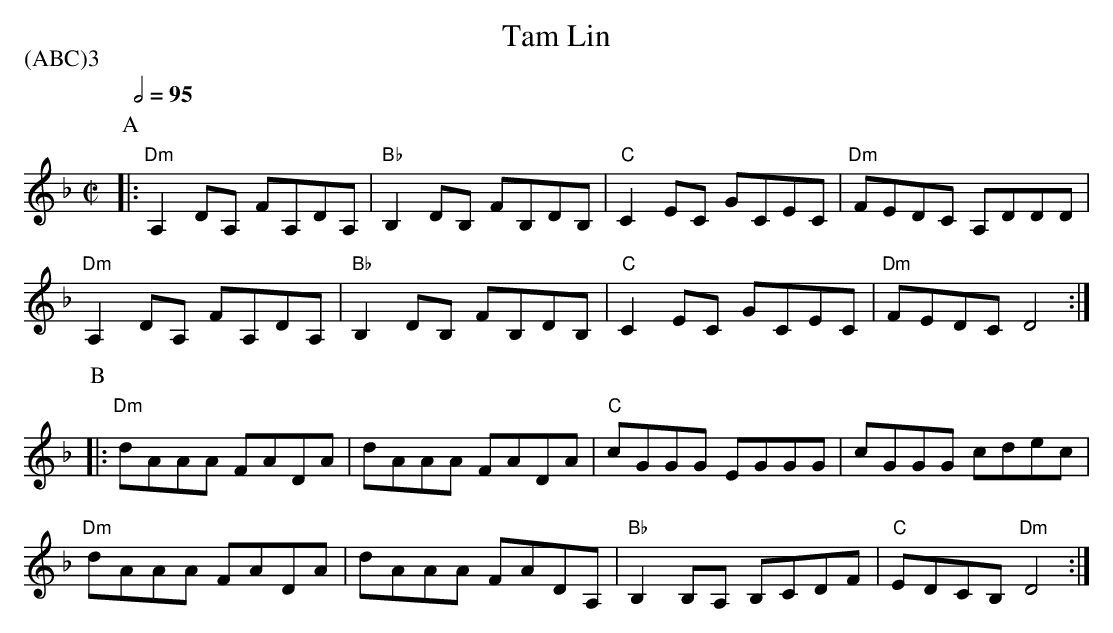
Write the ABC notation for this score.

X:1
T:Tam Lin
P:(ABC)3
M:C|
L:1/8
Q:1/2=95
K:Dmin
[P:A]|:"Dm"A,2DA, FA,DA,|"Bb"B,2DB, FB,DB,|"C"C2EC GCEC|"Dm"FEDC A,DDD|
"Dm"A,2DA, FA,DA,|"Bb"B,2DB, FB,DB,|"C"C2EC GCEC|"Dm"FEDCD4:|]
[P:B]|:"Dm"dAAA FADA|dAAA FADA|"C"cGGG EGGG|cGGG cdec|
"Dm"dAAA FADA|dAAA FADA,|"Bb"B,2 B,A, B,CDF|"C"EDCB,"Dm"D4:|]
